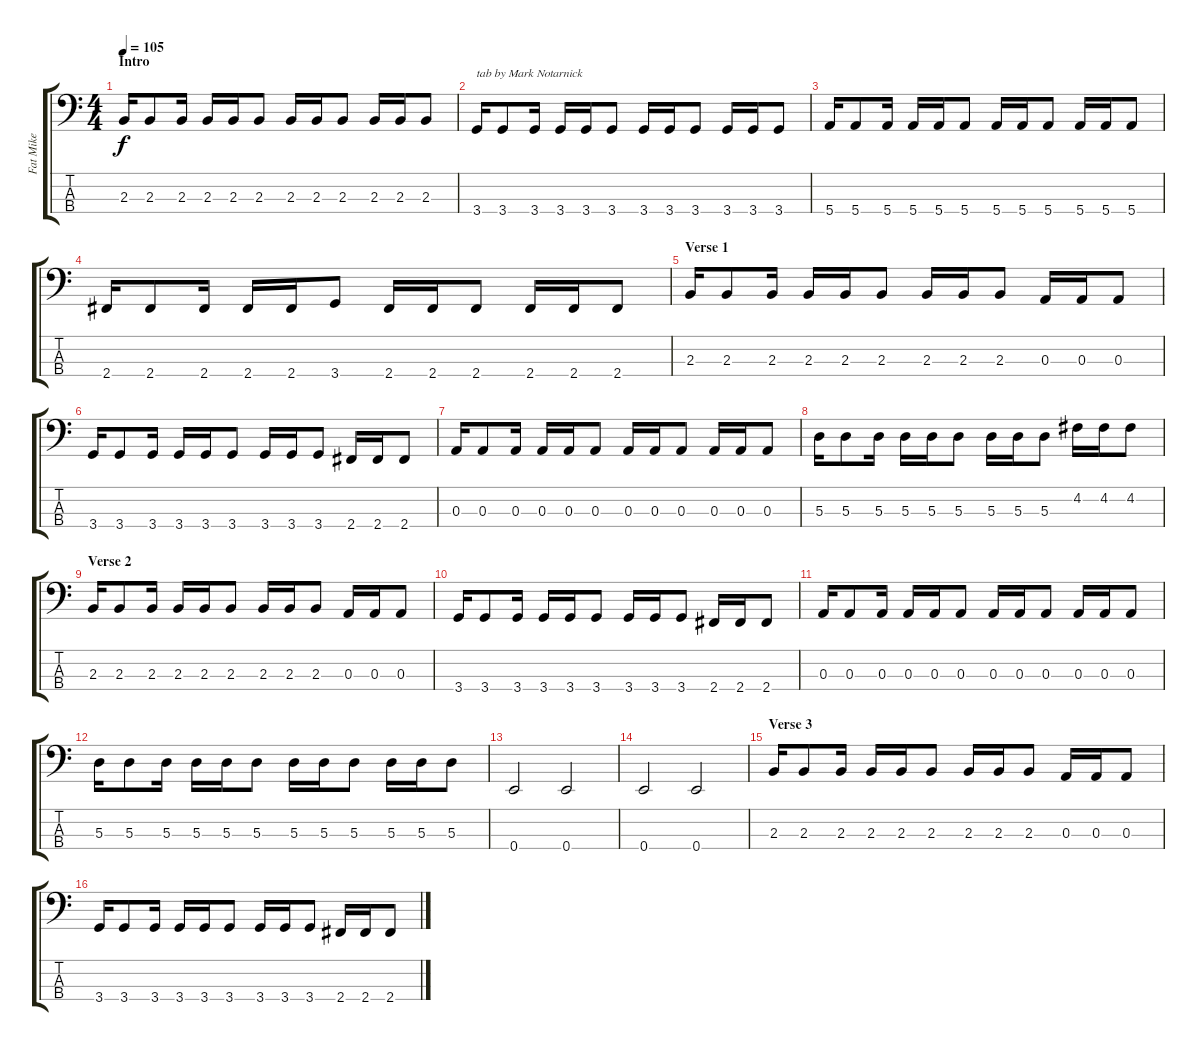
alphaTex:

\track ("Fat Mike" "Fat Mike") {instrument electricbasspick}
\staff {score tabs}
\tuning (G2 D2 A1 E1) {hide}
\ts (4 4)
\section ("" "Intro")
\tempo 105
\clef f4
\ks c
2.3.16{dy f instrument electricbasspick} 2.3.8 2.3.16 2.3.16 2.3.16 2.3.8 2.3.16 2.3.16 2.3.8 2.3.16 2.3.16 2.3.8 |
3.4.16{txt "tab by Mark Notarnick"} 3.4.8 3.4.16 3.4.16 3.4.16 3.4.8 3.4.16 3.4.16 3.4.8 3.4.16 3.4.16 3.4.8 |
5.4.16 5.4.8 5.4.16 5.4.16 5.4.16 5.4.8 5.4.16 5.4.16 5.4.8 5.4.16 5.4.16 5.4.8 |
2.4.16 2.4.8 2.4.16 2.4.16 2.4.16 3.4.8 2.4.16 2.4.16 2.4.8 2.4.16 2.4.16 2.4.8 |
\section ("" "Verse 1")
2.3.16 2.3.8 2.3.16 2.3.16 2.3.16 2.3.8 2.3.16 2.3.16 2.3.8 0.3.16 0.3.16 0.3.8 |
3.4.16 3.4.8 3.4.16 3.4.16 3.4.16 3.4.8 3.4.16 3.4.16 3.4.8 2.4.16 2.4.16 2.4.8 |
0.3.16 0.3.8 0.3.16 0.3.16 0.3.16 0.3.8 0.3.16 0.3.16 0.3.8 0.3.16 0.3.16 0.3.8 |
5.3.16 5.3.8 5.3.16 5.3.16 5.3.16 5.3.8 5.3.16 5.3.16 5.3.8 4.2.16 4.2.16 4.2.8 |
\section ("" "Verse 2")
2.3.16 2.3.8 2.3.16 2.3.16 2.3.16 2.3.8 2.3.16 2.3.16 2.3.8 0.3.16 0.3.16 0.3.8 |
3.4.16 3.4.8 3.4.16 3.4.16 3.4.16 3.4.8 3.4.16 3.4.16 3.4.8 2.4.16 2.4.16 2.4.8 |
0.3.16 0.3.8 0.3.16 0.3.16 0.3.16 0.3.8 0.3.16 0.3.16 0.3.8 0.3.16 0.3.16 0.3.8 |
5.3.16 5.3.8 5.3.16 5.3.16 5.3.16 5.3.8 5.3.16 5.3.16 5.3.8 5.3.16 5.3.16 5.3.8 |
0.4.2 0.4.2 |
0.4.2 0.4.2 |
\section ("" "Verse 3")
2.3.16 2.3.8 2.3.16 2.3.16 2.3.16 2.3.8 2.3.16 2.3.16 2.3.8 0.3.16 0.3.16 0.3.8 |
3.4.16 3.4.8 3.4.16 3.4.16 3.4.16 3.4.8 3.4.16 3.4.16 3.4.8 2.4.16 2.4.16 2.4.8
